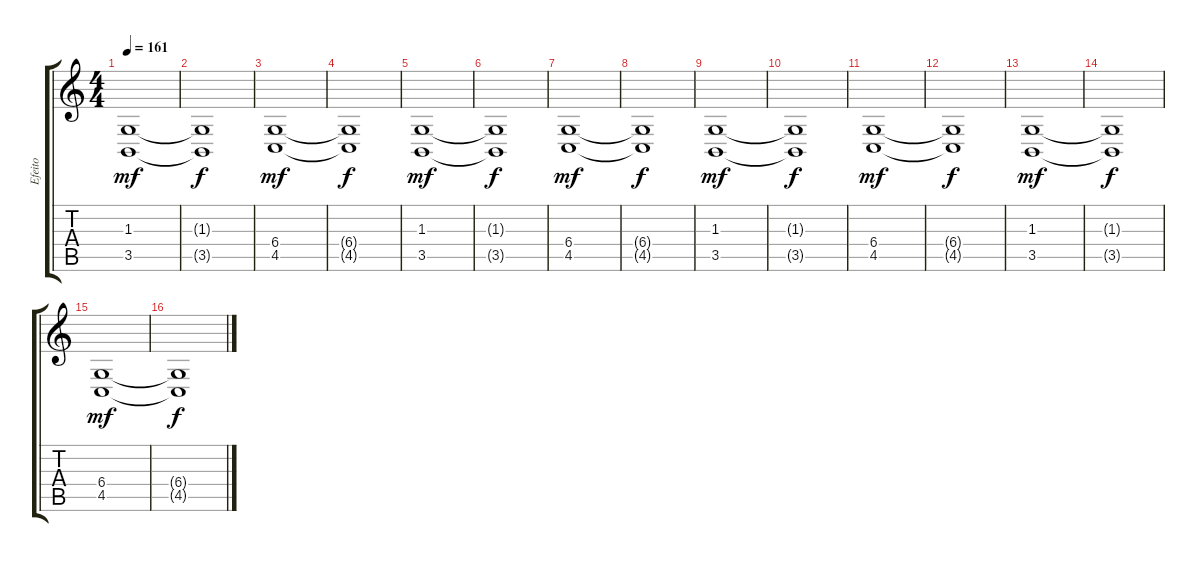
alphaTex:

\track ("Efeito" "Efeito") {instrument stringensemble1}
\staff {score tabs}
\tuning (Eb4 Bb3 Gb3 Db3 Ab2 Eb2) {hide}
\ts (4 4)
\tempo 161
\clef g2
\ks c
(1.3 3.5).1{dy mf} |
(1.3{t} 3.5{t}).1{dy f} |
(6.4 4.5).1{dy mf} |
(6.4{t} 4.5{t}).1{dy f} |
(1.3 3.5).1{dy mf} |
(1.3{t} 3.5{t}).1{dy f} |
(6.4 4.5).1{dy mf} |
(6.4{t} 4.5{t}).1{dy f} |
(1.3 3.5).1{dy mf} |
(1.3{t} 3.5{t}).1{dy f} |
(6.4 4.5).1{dy mf} |
(6.4{t} 4.5{t}).1{dy f} |
(1.3 3.5).1{dy mf} |
(1.3{t} 3.5{t}).1{dy f} |
(6.4 4.5).1{dy mf} |
(6.4{t} 4.5{t}).1{dy f}
